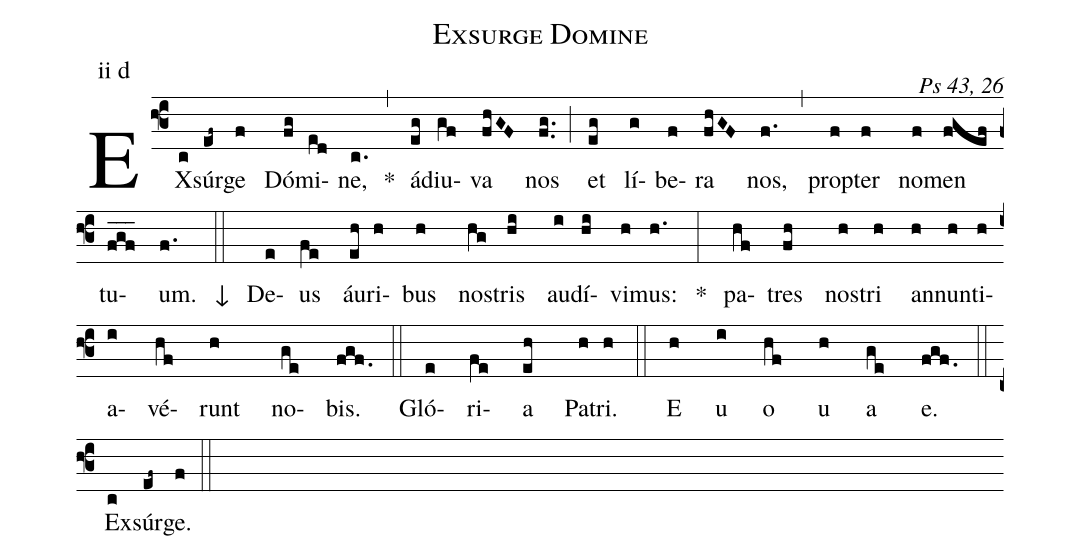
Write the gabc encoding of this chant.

name:Exsurge Domine;
commentary:Ps 43, 26;
mode:ii d;
%%
(f3) EX(c)súr(ef~)ge(f) Dó(fg)mi(ed)ne,(c.) *(,) ád(eg)iu(gf)va(fhGF) nos(fg..) (;) et(eg) lí(g)be(f)ra(fhGF) nos,(f.) (,) pro(f)pter(f) no(f)men(fgef) tu(fgf___)um.(f.) ↓(::) De(e)us(fe) áu(eh)ri(h)bus(h) nos(hg)tris(hi) au(i)dí(hi)vi(h)mus:(h.) *(:) pa(hf)tres(fh) nos(h)tri(h) an(h)nun(h)ti(h)a(i)vé(hf)runt(h) no(ge)bis.(fgf.) (::) Gló(e)ri(fe)a(eh) Pa(h)tri.(h) (::) E(h) u(i) o(hf) u(h) a(ge) e.(fgf.) (::) (z) Ex(c)súr(ef~)ge.(f) (::) (Z)
